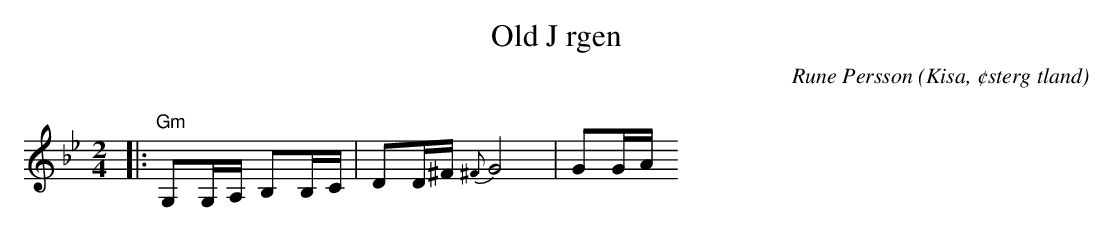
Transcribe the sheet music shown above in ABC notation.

X:1
T:Old J rgen
C:Rune Persson
O:Kisa, ¢sterg tland
Q:60
M:2/4
L:1/8
K:Gm
|:"Gm"G,G,/A,/ B,B,/C/|DD/^F/ {^F}G4|GG/A/
